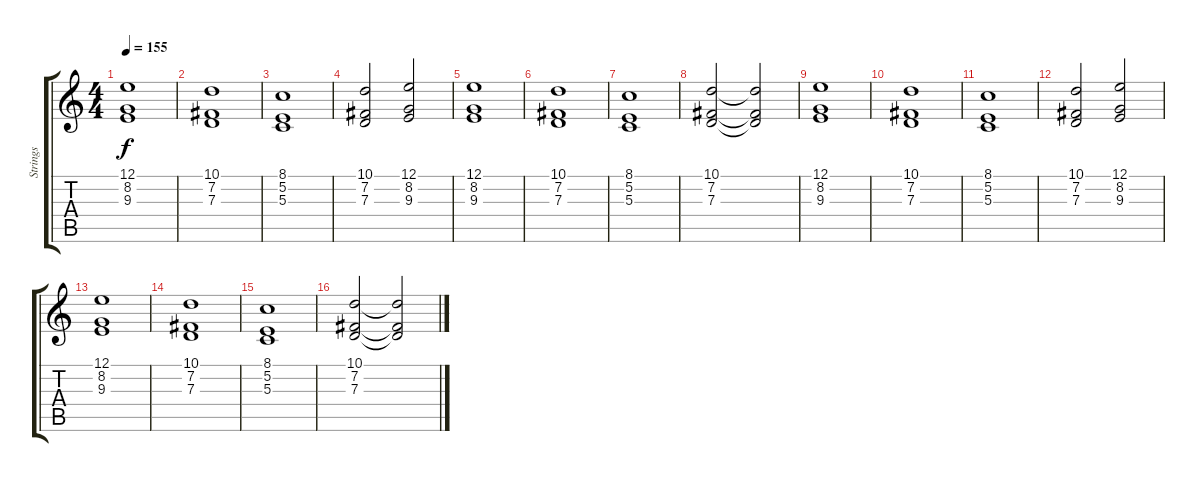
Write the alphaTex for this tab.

\track ("Strings" "Strings") {instrument synthstrings1}
\staff {score tabs}
\tuning (E4 B3 G3 D3 A2 E2) {hide}
\ts (4 4)
\tempo 155
\clef g2
\ks c
(12.1 8.2 9.3).1{dy f} |
(10.1 7.2 7.3).1 |
(8.1 5.2 5.3).1 |
(10.1 7.2 7.3).2 (12.1 8.2 9.3).2 |
(12.1 8.2 9.3).1 |
(10.1 7.2 7.3).1 |
(8.1 5.2 5.3).1 |
(10.1 7.2 7.3).2 (10.1{t} 7.2{t} 7.3{t}).2 |
(12.1 8.2 9.3).1 |
(10.1 7.2 7.3).1 |
(8.1 5.2 5.3).1 |
(10.1 7.2 7.3).2 (12.1 8.2 9.3).2 |
(12.1 8.2 9.3).1 |
(10.1 7.2 7.3).1 |
(8.1 5.2 5.3).1 |
(10.1 7.2 7.3).2 (10.1{t} 7.2{t} 7.3{t}).2
